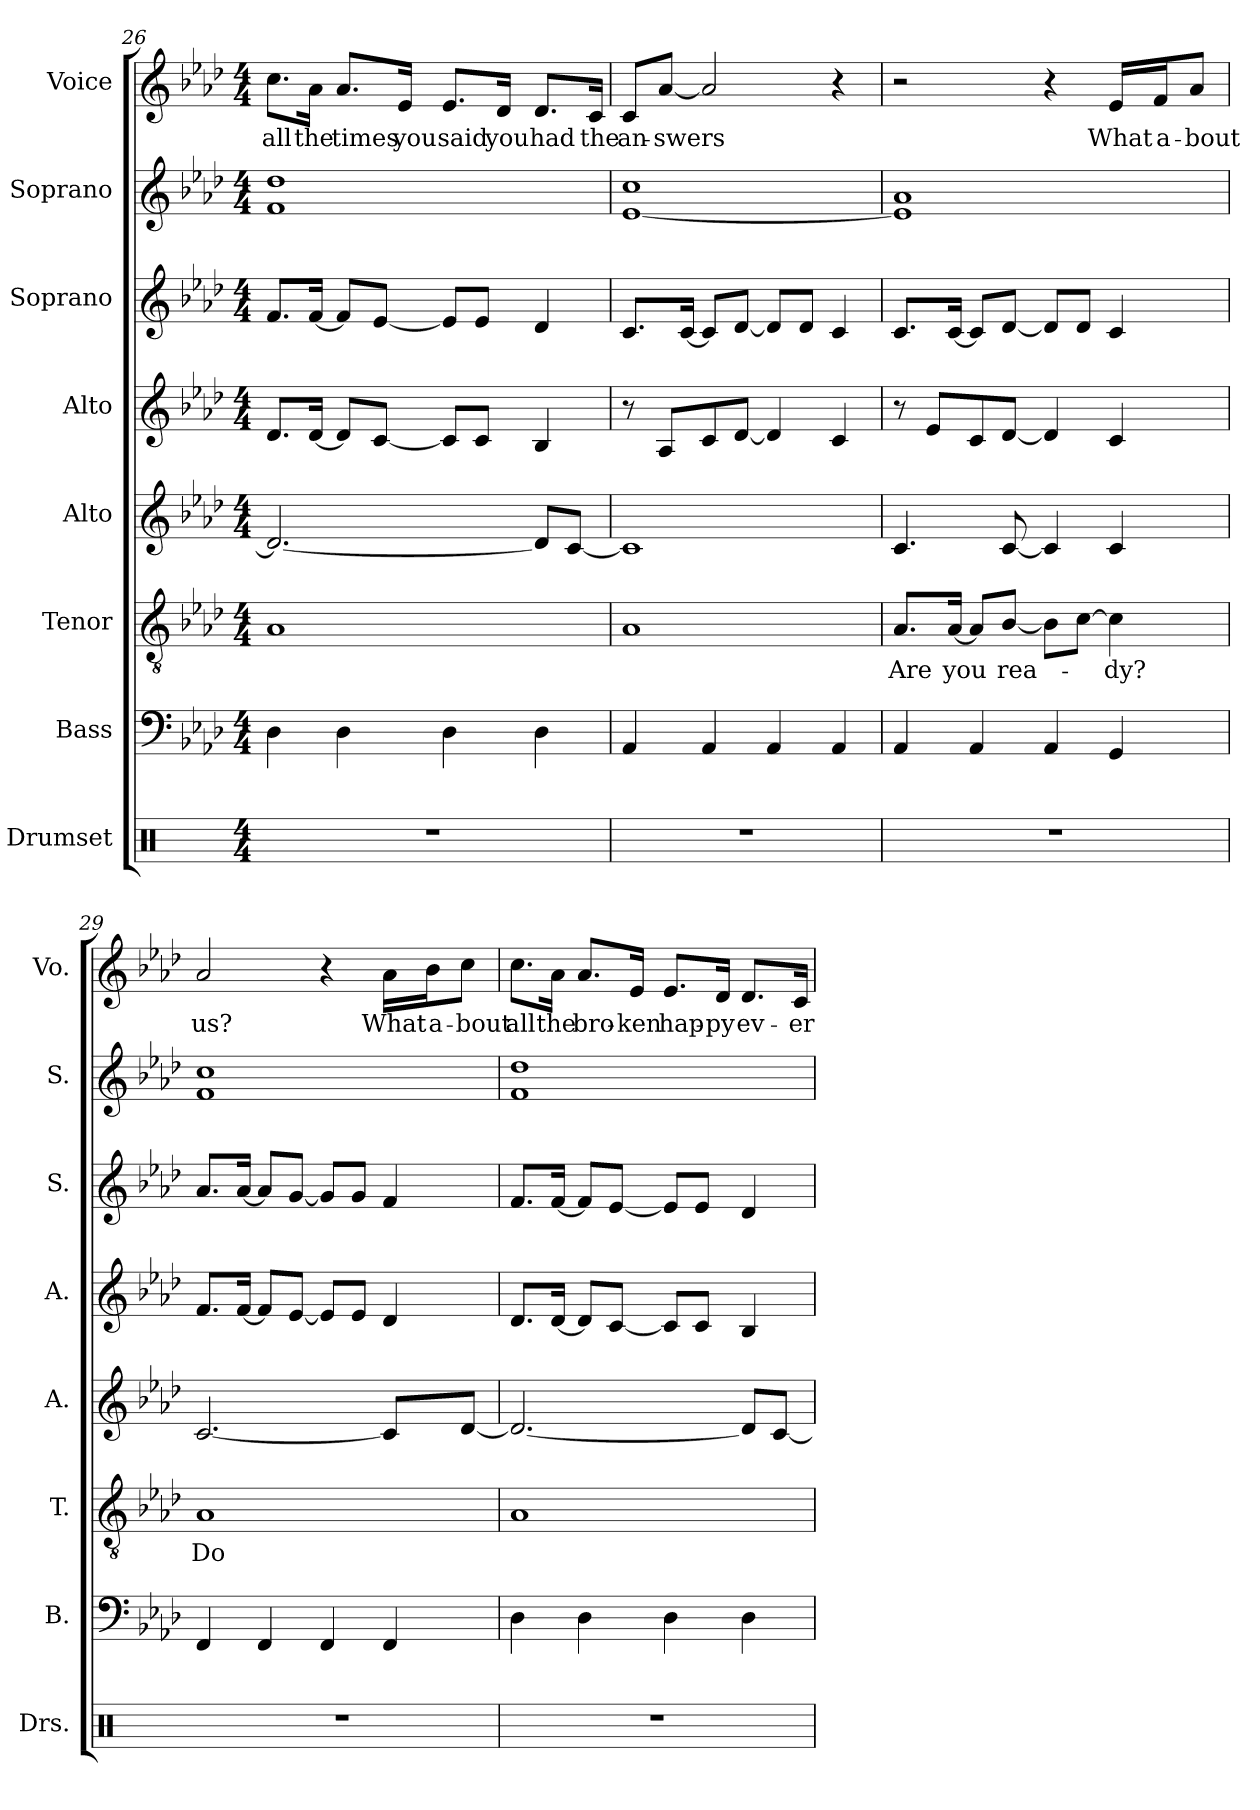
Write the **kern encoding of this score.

**kern	**kern	**kern	**text	**kern	**kern	**kern	**kern	**kern	**text
*part8	*part7	*part6	*part6	*part5	*part4	*part3	*part2	*part1	*part1
*staff8	*staff7	*staff6	*staff6	*staff5	*staff4	*staff3	*staff2	*staff1	*staff1
*I"Drumset	*I"Bass	*I"Tenor	*	*I"Alto	*I"Alto	*I"Soprano	*I"Soprano	*I"Voice	*
*I'Drs.	*I'B.	*I'T.	*	*I'A.	*I'A.	*I'S.	*I'S.	*I'Vo.	*
!!LO:PB:g=z
*clefX	*clefF4	*clefGv2	*	*clefG2	*clefG2	*clefG2	*clefG2	*clefG2	*
*k[]	*k[b-e-a-d-]	*k[b-e-a-d-]	*	*k[b-e-a-d-]	*k[b-e-a-d-]	*k[b-e-a-d-]	*k[b-e-a-d-]	*k[b-e-a-d-]	*
*M4/4	*M4/4	*M4/4	*	*M4/4	*M4/4	*M4/4	*M4/4	*M4/4	*
=26	=26	=26	=26	=26	=26	=26	=26	=26	=26
!	!	!	!	!	!	!	!	!	!LO:LY:b
1r	4D-\	1A-	.	2.d-/_	8.d-/L	8.f/L	1f 1dd-	8.cc\L	all
!	!	!	!	!	!	!	!	!	!LO:LY:b
.	.	.	.	.	[16d-/Jk	[16f/Jk	.	16a-\Jk	the
!	!	!	!	!	!	!	!	!	!LO:LY:b
.	4D-\	.	.	.	8d-/L]	8f/L]	.	8.a-/L	times
.	.	.	.	.	[8c/J	[8e-/J	.	.	.
!	!	!	!	!	!	!	!	!	!LO:LY:b
.	.	.	.	.	.	.	.	16e-/Jk	you
!	!	!	!	!	!	!	!	!	!LO:LY:b
.	4D-\	.	.	.	8c/L]	8e-/L]	.	8.e-/L	said
.	.	.	.	.	8c/J	8e-/J	.	.	.
!	!	!	!	!	!	!	!	!	!LO:LY:b
.	.	.	.	.	.	.	.	16d-/Jk	you
!	!	!	!	!	!	!	!	!	!LO:LY:b
.	4D-\	.	.	8d-/L]	4B-/	4d-/	.	8.d-/L	had
.	.	.	.	[8c/J	.	.	.	.	.
!	!	!	!	!	!	!	!	!	!LO:LY:b
.	.	.	.	.	.	.	.	16c/Jk	the
=27	=27	=27	=27	=27	=27	=27	=27	=27	=27
!	!	!	!	!	!	!	!	!	!LO:LY:b
1r	4AA-/	1A-	.	1c]	8r	8.c/L	[1e- 1cc	8c/L	an-
!	!	!	!	!	!	!	!	!	!LO:LY:b
.	.	.	.	.	8A-/L	.	.	[8a-/J	-swers
.	.	.	.	.	.	[16c/Jk	.	.	.
.	4AA-/	.	.	.	8c/	8c/L]	.	2a-/]	.
.	.	.	.	.	[8d-/J	[8d-/J	.	.	.
.	4AA-/	.	.	.	4d-/]	8d-/L]	.	.	.
.	.	.	.	.	.	8d-/J	.	.	.
.	4AA-/	.	.	.	4c/	4c/	.	4r	.
=28	=28	=28	=28	=28	=28	=28	=28	=28	=28
!	!	!	!LO:LY:b	!	!	!	!	!	!
1r	4AA-/	8.A-/L	Are	4.c/	8r	8.c/L	1e-] 1a-	2r	.
.	.	.	.	.	8e-/L	.	.	.	.
!	!	!	!LO:LY:b	!	!	!	!	!	!
.	.	[16A-/Jk	you	.	.	[16c/Jk	.	.	.
.	4AA-/	8A-/L]	.	.	8c/	8c/L]	.	.	.
!	!	!	!LO:LY:b	!	!	!	!	!	!
.	.	[8B-/J	rea-	[8c/	[8d-/J	[8d-/J	.	.	.
.	4AA-/	8B-\L]	.	4c/]	4d-/]	8d-/L]	.	4r	.
.	.	[8c\J	.	.	.	8d-/J	.	.	.
!	!	!	!LO:LY:b	!	!	!	!	!	!LO:LY:b
.	4GG/	4c\]	dy?	4c/	4c/	4c/	.	16e-/LL	What
!	!	!	!	!	!	!	!	!	!LO:LY:b
.	.	.	.	.	.	.	.	16f/J	a-
!	!	!	!	!	!	!	!	!	!LO:LY:b
.	.	.	.	.	.	.	.	8a-/J	-bout
!!LO:PB:g=z
=29	=29	=29	=29	=29	=29	=29	=29	=29	=29
!	!	!	!LO:LY:b	!	!	!	!	!	!LO:LY:b
1r	4FF/	1A-	Do	[2.c/	8.f/L	8.a-/L	1f 1cc	2a-/	us?
.	.	.	.	.	[16f/Jk	[16a-/Jk	.	.	.
.	4FF/	.	.	.	8f/L]	8a-/L]	.	.	.
.	.	.	.	.	[8e-/J	[8g/J	.	.	.
.	4FF/	.	.	.	8e-/L]	8g/L]	.	4r	.
.	.	.	.	.	8e-/J	8g/J	.	.	.
!	!	!	!	!	!	!	!	!	!LO:LY:b
.	4FF/	.	.	8c/L]	4d-/	4f/	.	16a-\LL	What
!	!	!	!	!	!	!	!	!	!LO:LY:b
.	.	.	.	.	.	.	.	16b-\J	a-
!	!	!	!	!	!	!	!	!	!LO:LY:b
.	.	.	.	[8d-/J	.	.	.	8cc\J	-bout
=30	=30	=30	=30	=30	=30	=30	=30	=30	=30
!	!	!	!	!	!	!	!	!	!LO:LY:b
1r	4D-\	1A-	.	2.d-/_	8.d-/L	8.f/L	1f 1dd-	8.cc\L	all
!	!	!	!	!	!	!	!	!	!LO:LY:b
.	.	.	.	.	[16d-/Jk	[16f/Jk	.	16a-\Jk	the
!	!	!	!	!	!	!	!	!	!LO:LY:b
.	4D-\	.	.	.	8d-/L]	8f/L]	.	8.a-/L	bro-
.	.	.	.	.	[8c/J	[8e-/J	.	.	.
!	!	!	!	!	!	!	!	!	!LO:LY:b
.	.	.	.	.	.	.	.	16e-/Jk	-ken
!	!	!	!	!	!	!	!	!	!LO:LY:b
.	4D-\	.	.	.	8c/L]	8e-/L]	.	8.e-/L	hap-
.	.	.	.	.	8c/J	8e-/J	.	.	.
!	!	!	!	!	!	!	!	!	!LO:LY:b
.	.	.	.	.	.	.	.	16d-/Jk	-py
!	!	!	!	!	!	!	!	!	!LO:LY:b
.	4D-\	.	.	8d-/L]	4B-/	4d-/	.	8.d-/L	ev-
.	.	.	.	[8c/J	.	.	.	.	.
!	!	!	!	!	!	!	!	!	!LO:LY:b
.	.	.	.	.	.	.	.	16c/Jk	-er
=	=	=	=	=	=	=	=	=	=
*-	*-	*-	*-	*-	*-	*-	*-	*-	*-
